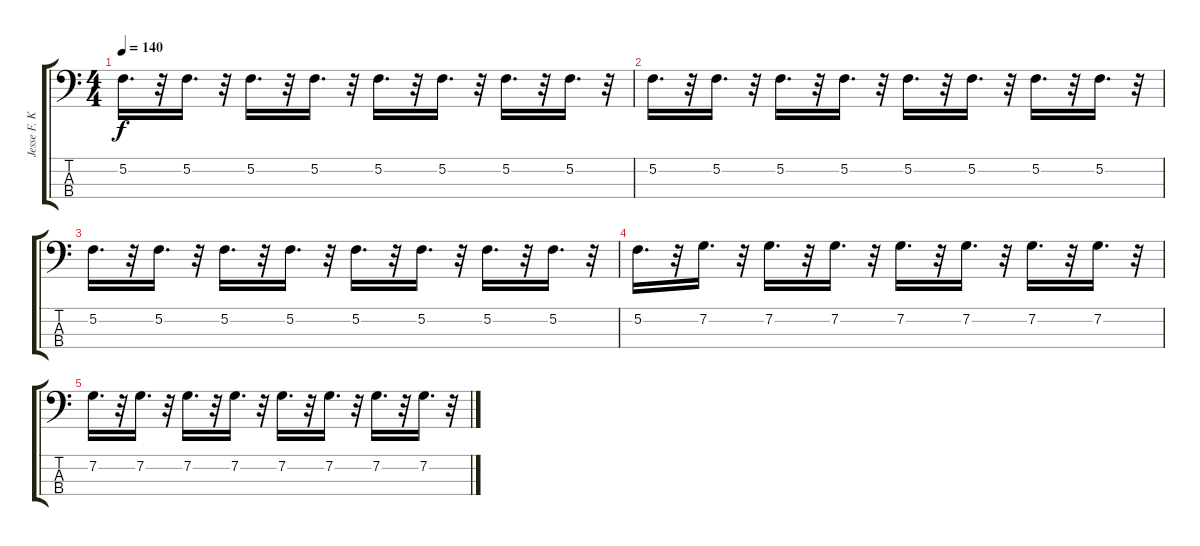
\track ("Jesse F. Keeler" "Jesse F. K") {instrument overdrivenguitar}
\staff {score tabs}
\tuning (F2 C2 G1 D1) {hide}
\ts (4 4)
\tempo 140
\clef f4
\ks c
5.2.16{d dy f} r.32 5.2.16{d} r.32 5.2.16{d} r.32 5.2.16{d} r.32 5.2.16{d} r.32 5.2.16{d} r.32 5.2.16{d} r.32 5.2.16{d} r.32 |
5.2.16{d} r.32 5.2.16{d} r.32 5.2.16{d} r.32 5.2.16{d} r.32 5.2.16{d} r.32 5.2.16{d} r.32 5.2.16{d} r.32 5.2.16{d} r.32 |
5.2.16{d} r.32 5.2.16{d} r.32 5.2.16{d} r.32 5.2.16{d} r.32 5.2.16{d} r.32 5.2.16{d} r.32 5.2.16{d} r.32 5.2.16{d} r.32 |
5.2.16{d} r.32 7.2.16{d} r.32 7.2.16{d} r.32 7.2.16{d} r.32 7.2.16{d} r.32 7.2.16{d} r.32 7.2.16{d} r.32 7.2.16{d} r.32 |
7.2.16{d} r.32 7.2.16{d} r.32 7.2.16{d} r.32 7.2.16{d} r.32 7.2.16{d} r.32 7.2.16{d} r.32 7.2.16{d} r.32 7.2.16{d} r.32
